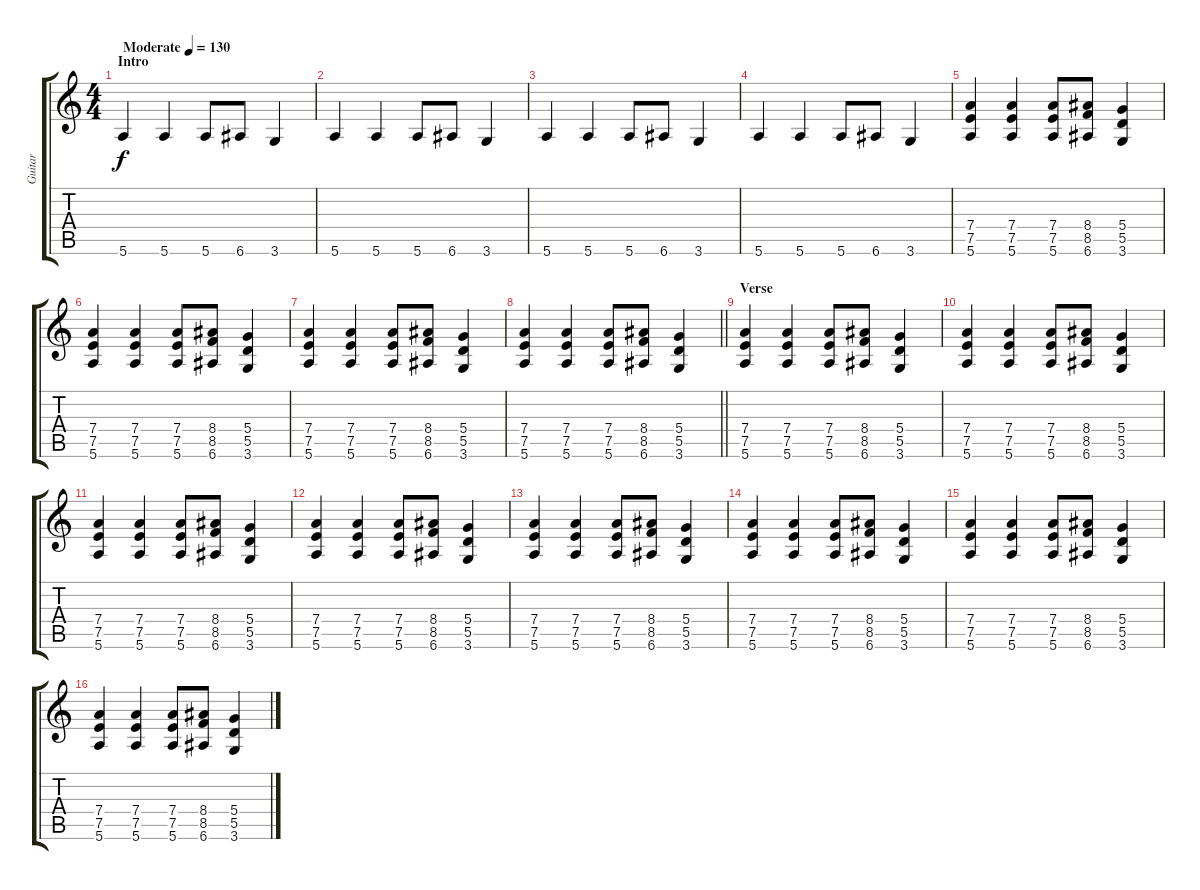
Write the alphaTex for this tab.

\track ("Guitar" "Guitar") {instrument distortionguitar}
\staff {score tabs}
\tuning (E4 B3 G3 D3 A2 E2) {hide}
\ts (4 4)
\section ("" "Intro")
\tempo (130 "Moderate")
\clef g2
\ks c
5.6.4{dy f instrument distortionguitar} 5.6.4 5.6.8 6.6.8 3.6.4 |
5.6.4 5.6.4 5.6.8 6.6.8 3.6.4 |
5.6.4 5.6.4 5.6.8 6.6.8 3.6.4 |
5.6.4 5.6.4 5.6.8 6.6.8 3.6.4 |
(7.4 7.5 5.6).4 (7.4 7.5 5.6).4 (7.4 7.5 5.6).8 (8.4 8.5 6.6).8 (5.4 5.5 3.6).4 |
(7.4 7.5 5.6).4 (7.4 7.5 5.6).4 (7.4 7.5 5.6).8 (8.4 8.5 6.6).8 (5.4 5.5 3.6).4 |
(7.4 7.5 5.6).4 (7.4 7.5 5.6).4 (7.4 7.5 5.6).8 (8.4 8.5 6.6).8 (5.4 5.5 3.6).4 |
\barLineRight lightlight
(7.4 7.5 5.6).4 (7.4 7.5 5.6).4 (7.4 7.5 5.6).8 (8.4 8.5 6.6).8 (5.4 5.5 3.6).4 |
\section ("" "Verse")
(7.4 7.5 5.6).4 (7.4 7.5 5.6).4 (7.4 7.5 5.6).8 (8.4 8.5 6.6).8 (5.4 5.5 3.6).4 |
(7.4 7.5 5.6).4 (7.4 7.5 5.6).4 (7.4 7.5 5.6).8 (8.4 8.5 6.6).8 (5.4 5.5 3.6).4 |
(7.4 7.5 5.6).4 (7.4 7.5 5.6).4 (7.4 7.5 5.6).8 (8.4 8.5 6.6).8 (5.4 5.5 3.6).4 |
(7.4 7.5 5.6).4 (7.4 7.5 5.6).4 (7.4 7.5 5.6).8 (8.4 8.5 6.6).8 (5.4 5.5 3.6).4 |
(7.4 7.5 5.6).4 (7.4 7.5 5.6).4 (7.4 7.5 5.6).8 (8.4 8.5 6.6).8 (5.4 5.5 3.6).4 |
(7.4 7.5 5.6).4 (7.4 7.5 5.6).4 (7.4 7.5 5.6).8 (8.4 8.5 6.6).8 (5.4 5.5 3.6).4 |
(7.4 7.5 5.6).4 (7.4 7.5 5.6).4 (7.4 7.5 5.6).8 (8.4 8.5 6.6).8 (5.4 5.5 3.6).4 |
(7.4 7.5 5.6).4 (7.4 7.5 5.6).4 (7.4 7.5 5.6).8 (8.4 8.5 6.6).8 (5.4 5.5 3.6).4
